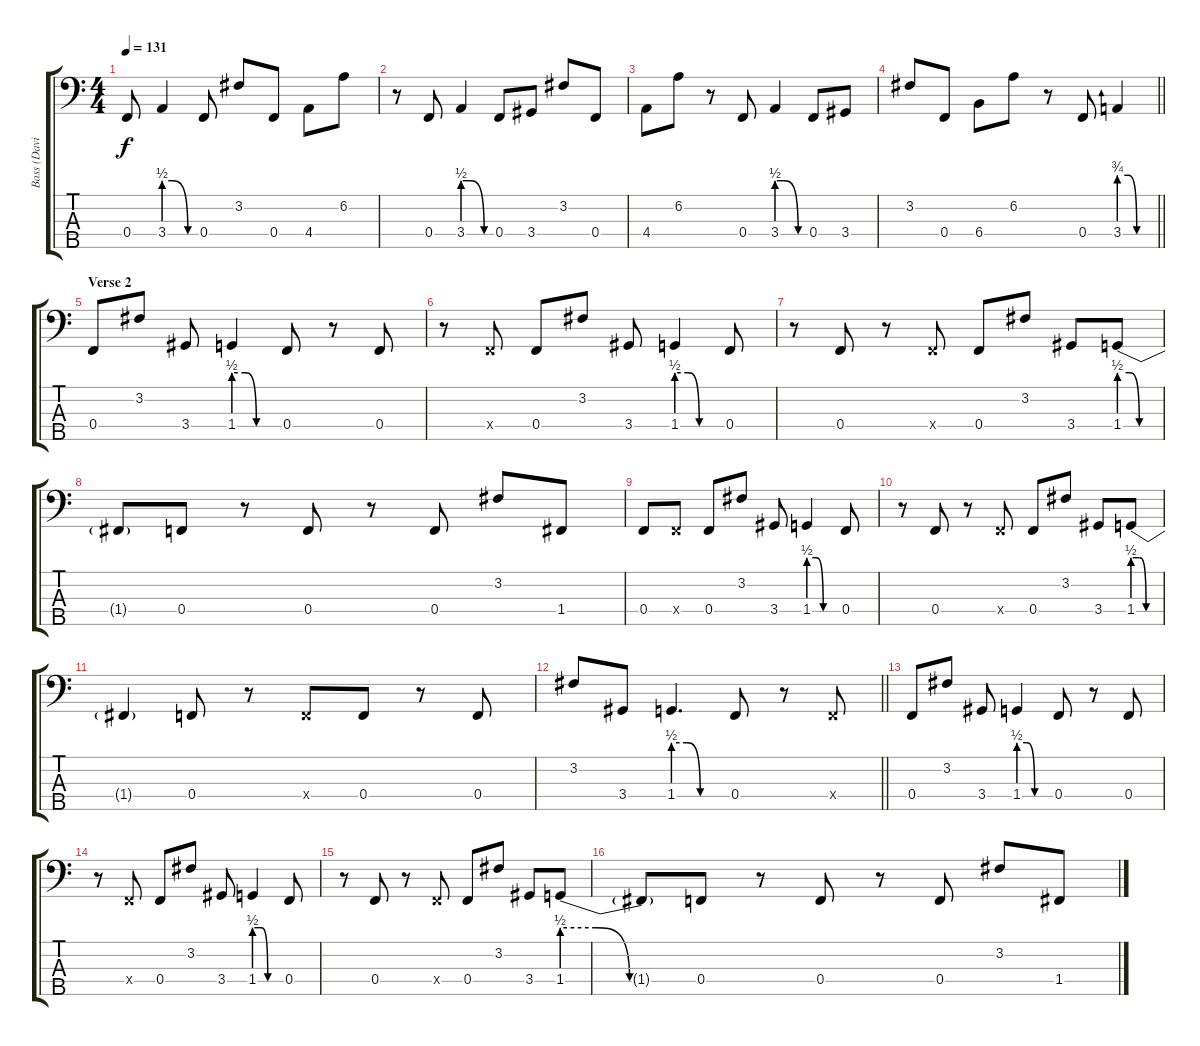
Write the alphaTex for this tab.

\track ("Bass (David Lovgren)" "Bass (Davi") {instrument slapbass1}
\staff {score tabs}
\tuning (Ab2 Eb2 Bb1 F1 C1) {hide}
\ts (4 4)
\tempo 131
\clef f4
\ks c
0.4.8{dy f} 3.4{be (custom 0 2 15 2 45 0 60 0)}.4 0.4.8 3.2.8 0.4.8 4.4.8 6.2.8 |
r.8 0.4.8 3.4{be (custom 0 2 15 2 45 0 60 0)}.4 0.4.8 3.4.8 3.2.8 0.4.8 |
4.4.8 6.2.8 r.8 0.4.8 3.4{be (custom 0 2 15 2 45 0 60 0)}.4 0.4.8 3.4.8 |
\barLineRight lightlight
3.2.8 0.4.8 6.4.8 6.2.8 r.8 0.4.8 3.4{be (custom 0 3 15 3 30 0 45 0 60 0)}.4 |
\section ("" "Verse 2")
0.4.8 3.2.8 3.4.8 1.4{be (custom 0 2 15 2 30 0 60 0)}.4 0.4.8 r.8 0.4.8 |
r.8 0.4{x}.8 0.4.8 3.2.8 3.4.8 1.4{be (custom 0 2 15 2 30 0 60 0)}.4 0.4.8 |
r.8 0.4.8 r.8 0.4{x}.8 0.4.8 3.2.8 3.4.8 1.4{be (custom 0 2 15 2 30 0 60 0)}.8 |
1.4{t}.8 0.4.8 r.8 0.4.8 r.8 0.4.8 3.2.8 1.4.8 |
0.4.8 0.4{x}.8 0.4.8 3.2.8 3.4.8 1.4{be (custom 0 2 15 2 30 0 60 0)}.4 0.4.8 |
r.8 0.4.8 r.8 0.4{x}.8 0.4.8 3.2.8 3.4.8 1.4{be (custom 0 2 15 2 30 0 60 0)}.8 |
1.4{t}.4 0.4.8 r.8 0.4{x}.8 0.4.8 r.8 0.4.8 |
\barLineRight lightlight
3.2.8 3.4.8 1.4{be (custom 0 2 15 2 30 0 60 0)}.4{d} 0.4.8 r.8 0.4{x}.8 |
0.4.8 3.2.8 3.4.8 1.4{be (custom 0 2 15 2 30 0 60 0)}.4 0.4.8 r.8 0.4.8 |
r.8 0.4{x}.8 0.4.8 3.2.8 3.4.8 1.4{be (custom 0 2 15 2 30 0 60 0)}.4 0.4.8 |
r.8 0.4.8 r.8 0.4{x}.8 0.4.8 3.2.8 3.4.8 1.4{be (custom 0 2 15 2 30 0 60 0)}.8 |
1.4{t}.8 0.4.8 r.8 0.4.8 r.8 0.4.8 3.2.8 1.4.8
